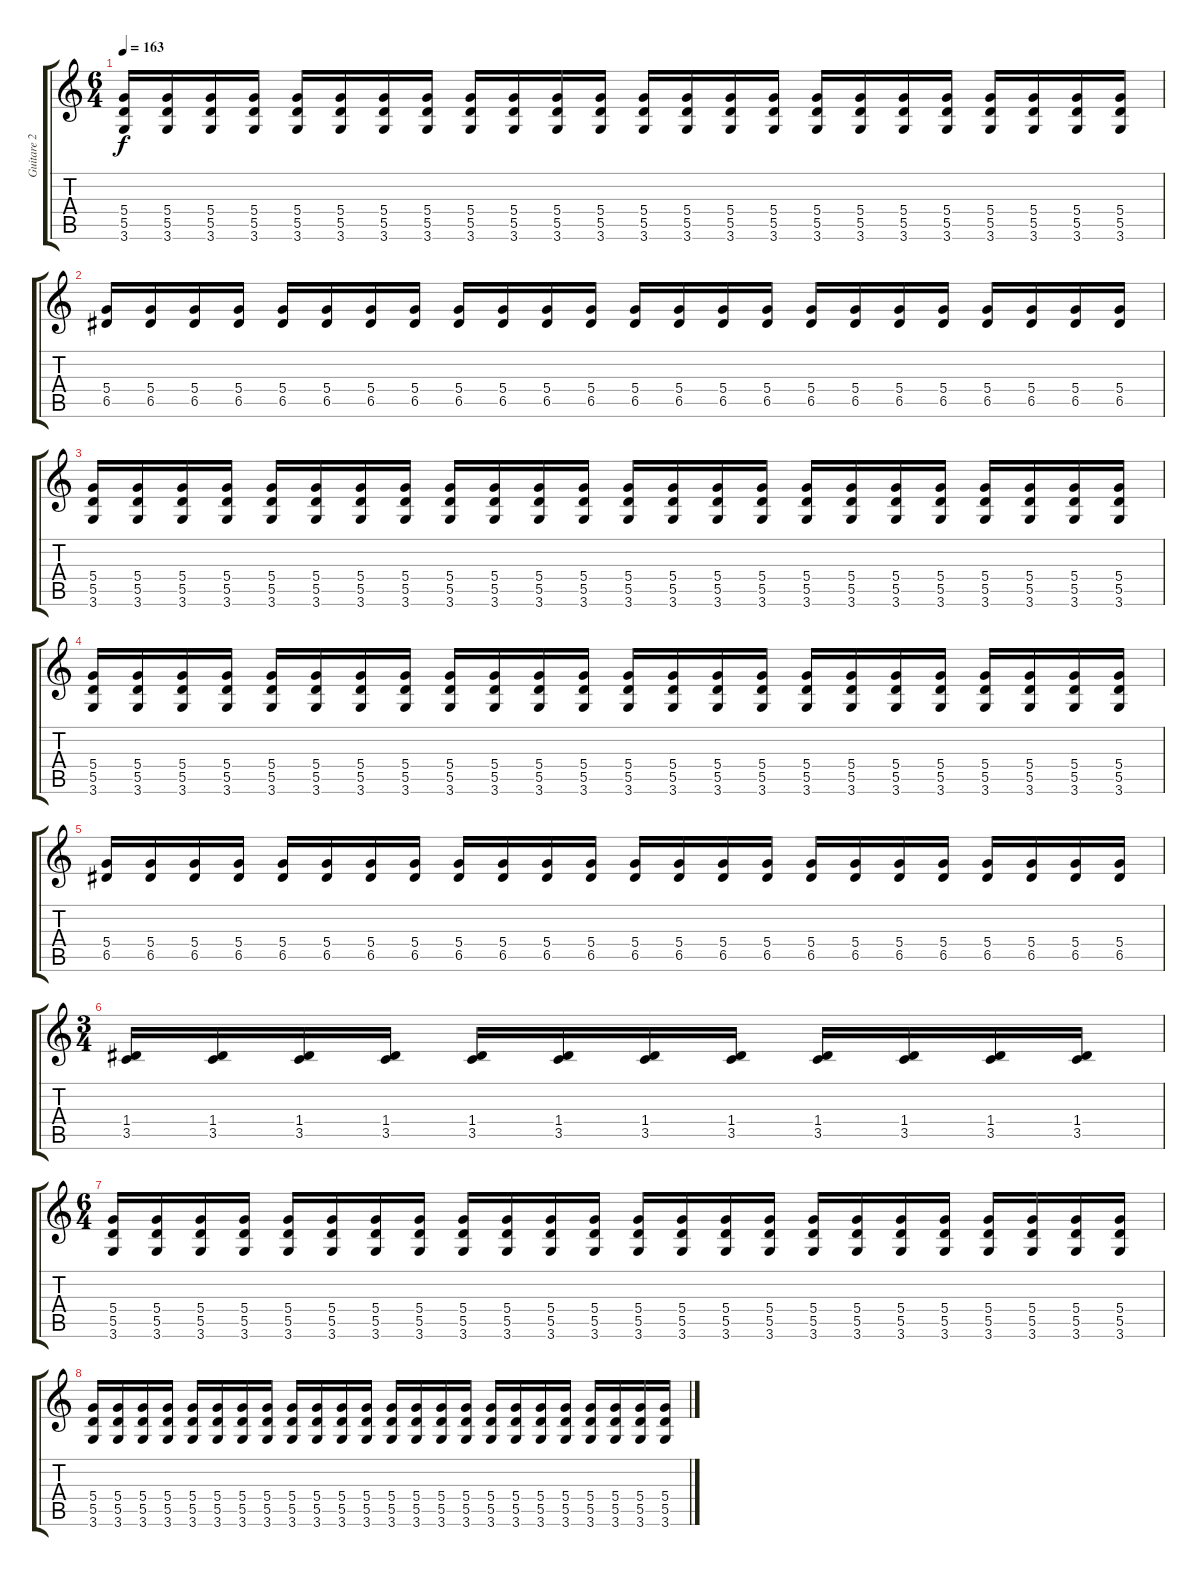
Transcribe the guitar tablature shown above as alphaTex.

\track ("Guitare 2" "Guitare 2") {instrument overdrivenguitar}
\staff {score tabs}
\tuning (E4 B3 G3 D3 A2 E2) {hide}
\ts (6 4)
\tempo 163
\clef g2
\ks c
(5.4 5.5 3.6).16{dy f} (5.4 5.5 3.6).16 (5.4 5.5 3.6).16 (5.4 5.5 3.6).16 (5.4 5.5 3.6).16 (5.4 5.5 3.6).16 (5.4 5.5 3.6).16 (5.4 5.5 3.6).16 (5.4 5.5 3.6).16 (5.4 5.5 3.6).16 (5.4 5.5 3.6).16 (5.4 5.5 3.6).16 (5.4 5.5 3.6).16 (5.4 5.5 3.6).16 (5.4 5.5 3.6).16 (5.4 5.5 3.6).16 (5.4 5.5 3.6).16 (5.4 5.5 3.6).16 (5.4 5.5 3.6).16 (5.4 5.5 3.6).16 (5.4 5.5 3.6).16 (5.4 5.5 3.6).16 (5.4 5.5 3.6).16 (5.4 5.5 3.6).16 |
(5.4 6.5).16 (5.4 6.5).16 (5.4 6.5).16 (5.4 6.5).16 (5.4 6.5).16 (5.4 6.5).16 (5.4 6.5).16 (5.4 6.5).16 (5.4 6.5).16 (5.4 6.5).16 (5.4 6.5).16 (5.4 6.5).16 (5.4 6.5).16 (5.4 6.5).16 (5.4 6.5).16 (5.4 6.5).16 (5.4 6.5).16 (5.4 6.5).16 (5.4 6.5).16 (5.4 6.5).16 (5.4 6.5).16 (5.4 6.5).16 (5.4 6.5).16 (5.4 6.5).16 |
(5.4 5.5 3.6).16 (5.4 5.5 3.6).16 (5.4 5.5 3.6).16 (5.4 5.5 3.6).16 (5.4 5.5 3.6).16 (5.4 5.5 3.6).16 (5.4 5.5 3.6).16 (5.4 5.5 3.6).16 (5.4 5.5 3.6).16 (5.4 5.5 3.6).16 (5.4 5.5 3.6).16 (5.4 5.5 3.6).16 (5.4 5.5 3.6).16 (5.4 5.5 3.6).16 (5.4 5.5 3.6).16 (5.4 5.5 3.6).16 (5.4 5.5 3.6).16 (5.4 5.5 3.6).16 (5.4 5.5 3.6).16 (5.4 5.5 3.6).16 (5.4 5.5 3.6).16 (5.4 5.5 3.6).16 (5.4 5.5 3.6).16 (5.4 5.5 3.6).16 |
(5.4 5.5 3.6).16 (5.4 5.5 3.6).16 (5.4 5.5 3.6).16 (5.4 5.5 3.6).16 (5.4 5.5 3.6).16 (5.4 5.5 3.6).16 (5.4 5.5 3.6).16 (5.4 5.5 3.6).16 (5.4 5.5 3.6).16 (5.4 5.5 3.6).16 (5.4 5.5 3.6).16 (5.4 5.5 3.6).16 (5.4 5.5 3.6).16 (5.4 5.5 3.6).16 (5.4 5.5 3.6).16 (5.4 5.5 3.6).16 (5.4 5.5 3.6).16 (5.4 5.5 3.6).16 (5.4 5.5 3.6).16 (5.4 5.5 3.6).16 (5.4 5.5 3.6).16 (5.4 5.5 3.6).16 (5.4 5.5 3.6).16 (5.4 5.5 3.6).16 |
(5.4 6.5).16 (5.4 6.5).16 (5.4 6.5).16 (5.4 6.5).16 (5.4 6.5).16 (5.4 6.5).16 (5.4 6.5).16 (5.4 6.5).16 (5.4 6.5).16 (5.4 6.5).16 (5.4 6.5).16 (5.4 6.5).16 (5.4 6.5).16 (5.4 6.5).16 (5.4 6.5).16 (5.4 6.5).16 (5.4 6.5).16 (5.4 6.5).16 (5.4 6.5).16 (5.4 6.5).16 (5.4 6.5).16 (5.4 6.5).16 (5.4 6.5).16 (5.4 6.5).16 |
\ts (3 4)
(1.4 3.5).16 (1.4 3.5).16 (1.4 3.5).16 (1.4 3.5).16 (1.4 3.5).16 (1.4 3.5).16 (1.4 3.5).16 (1.4 3.5).16 (1.4 3.5).16 (1.4 3.5).16 (1.4 3.5).16 (1.4 3.5).16 |
\ts (6 4)
(5.4 5.5 3.6).16 (5.4 5.5 3.6).16 (5.4 5.5 3.6).16 (5.4 5.5 3.6).16 (5.4 5.5 3.6).16 (5.4 5.5 3.6).16 (5.4 5.5 3.6).16 (5.4 5.5 3.6).16 (5.4 5.5 3.6).16 (5.4 5.5 3.6).16 (5.4 5.5 3.6).16 (5.4 5.5 3.6).16 (5.4 5.5 3.6).16 (5.4 5.5 3.6).16 (5.4 5.5 3.6).16 (5.4 5.5 3.6).16 (5.4 5.5 3.6).16 (5.4 5.5 3.6).16 (5.4 5.5 3.6).16 (5.4 5.5 3.6).16 (5.4 5.5 3.6).16 (5.4 5.5 3.6).16 (5.4 5.5 3.6).16 (5.4 5.5 3.6).16 |
(5.4 5.5 3.6).16 (5.4 5.5 3.6).16 (5.4 5.5 3.6).16 (5.4 5.5 3.6).16 (5.4 5.5 3.6).16 (5.4 5.5 3.6).16 (5.4 5.5 3.6).16 (5.4 5.5 3.6).16 (5.4 5.5 3.6).16 (5.4 5.5 3.6).16 (5.4 5.5 3.6).16 (5.4 5.5 3.6).16 (5.4 5.5 3.6).16 (5.4 5.5 3.6).16 (5.4 5.5 3.6).16 (5.4 5.5 3.6).16 (5.4 5.5 3.6).16 (5.4 5.5 3.6).16 (5.4 5.5 3.6).16 (5.4 5.5 3.6).16 (5.4 5.5 3.6).16 (5.4 5.5 3.6).16 (5.4 5.5 3.6).16 (5.4 5.5 3.6).16
